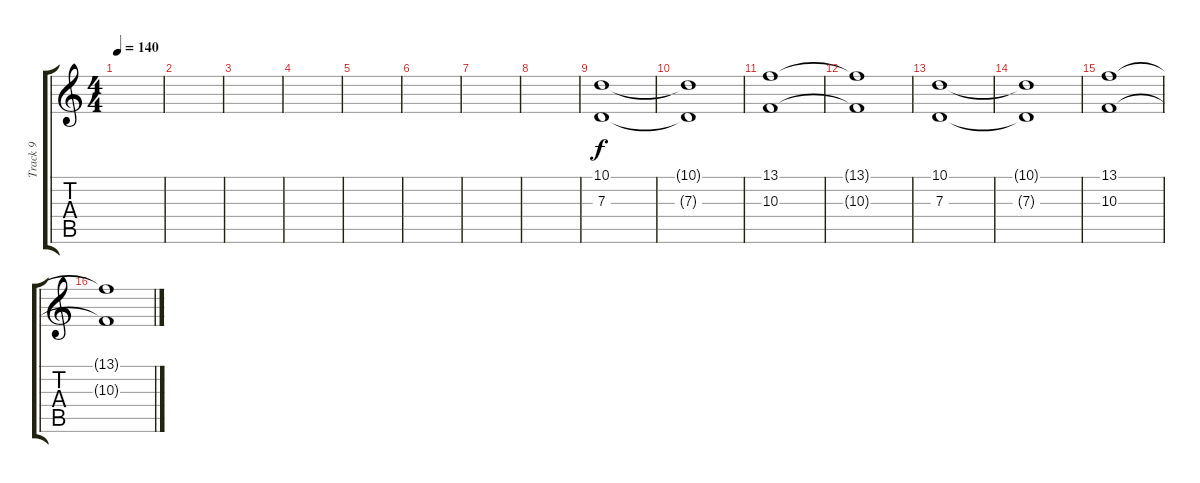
\track ("Track 9" "Track 9") {instrument pad6metallic}
\staff {score tabs}
\tuning (E4 B3 G3 D3 A2 E2) {hide}
\ts (4 4)
\tempo 140
\clef g2
\ks c
|
|
|
|
|
|
|
|
(10.1 7.3).1 |
(10.1{t} 7.3{t}).1 |
(13.1 10.3).1 |
(13.1{t} 10.3{t}).1 |
(10.1 7.3).1 |
(10.1{t} 7.3{t}).1 |
(13.1 10.3).1 |
(13.1{t} 10.3{t}).1
